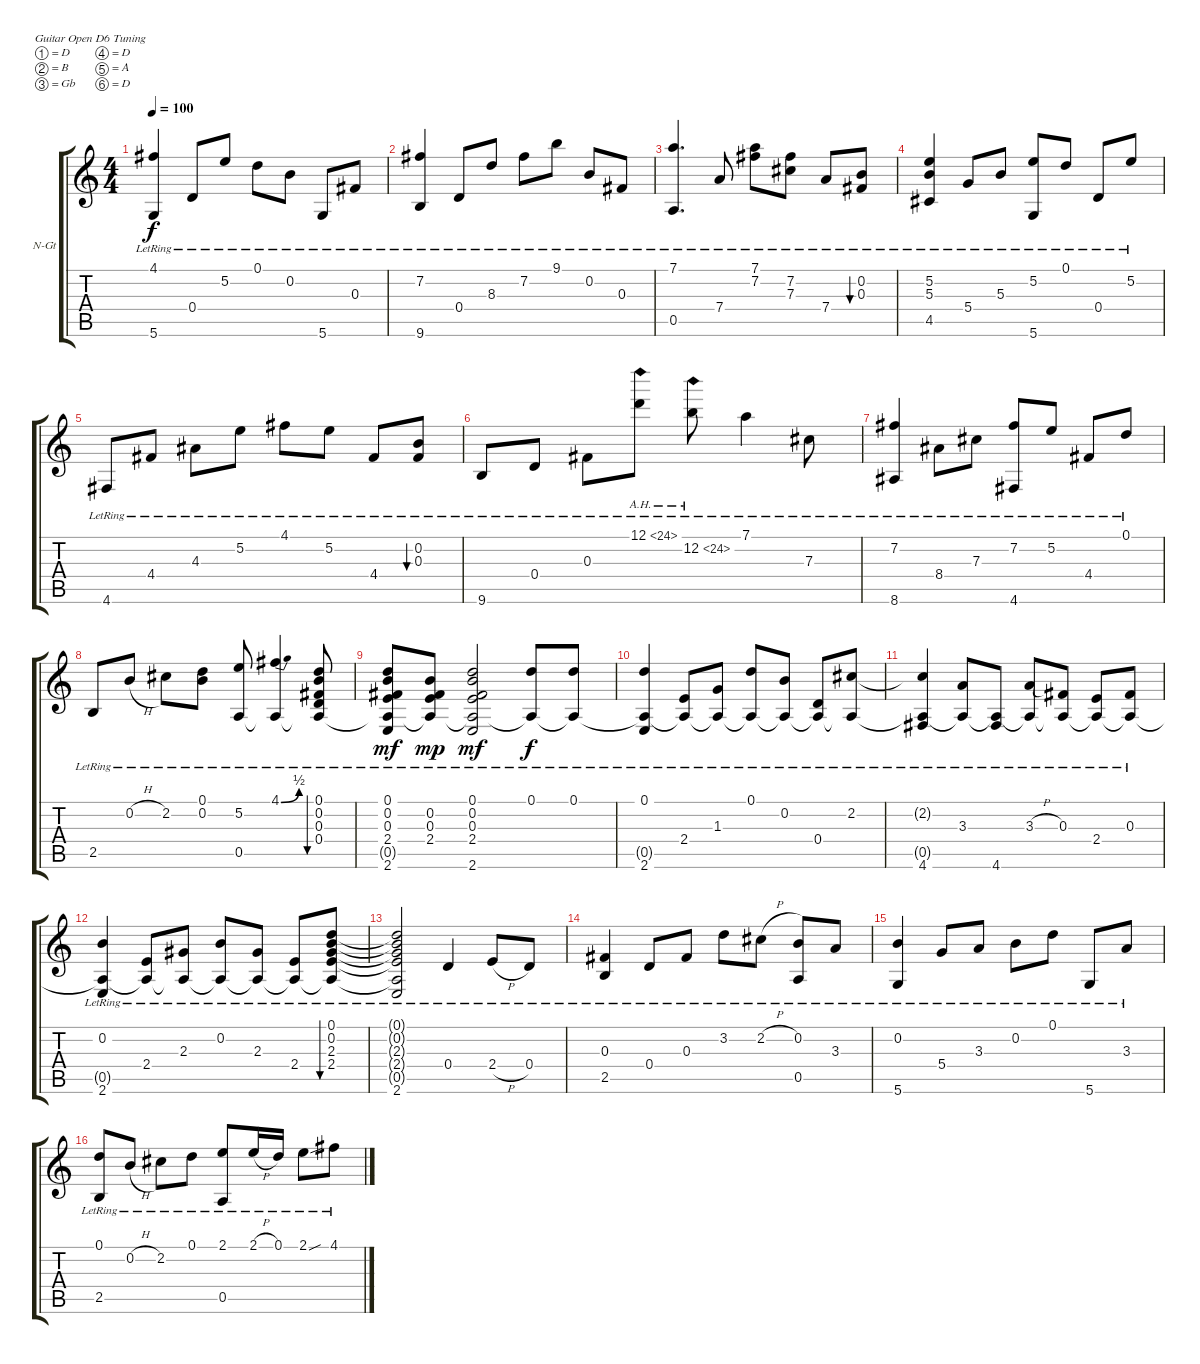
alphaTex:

\bracketExtendMode groupsimilarinstruments
\firstSystemTrackNameOrientation horizontal
\otherSystemsTrackNameOrientation horizontal
\track ("Òô¹ì 1" "N-Gt") {instrument acousticguitarnylon}
\staff {score tabs}
\tuning (D4 B3 Gb3 D3 A2 D2)
\ts (4 4)
\tempo 100
\clef g2
\ks c
(4.1{lr t} 5.6{lr}).4{dy f} 0.4{lr}.8 5.2{lr}.8 0.1{lr}.8 0.2{lr}.8 5.6{lr}.8 0.3{lr}.8 |
(7.2{lr} 9.6{lr}).4 0.4{lr}.8 8.3{lr}.8 7.2{lr}.8 9.1{lr}.8 0.2{lr}.8 0.3{lr}.8 |
(7.1{lr} 0.5{lr}).4{d} 7.4{lr}.8 (7.1{lr} 7.2{lr}).8 (7.2{lr} 7.3{lr}).8 7.4{lr}.8 (0.2{lr} 0.3{lr}).8{bu 78} |
(5.2{lr} 5.3{lr} 4.5{lr}).4 5.4{lr}.8 5.3{lr}.8 (5.2{lr} 5.6{lr}).8 0.1{lr}.8 0.4{lr}.8 5.2{lr}.8 |
4.6{lr}.8 4.4{lr}.8 4.3{lr}.8 5.2{lr}.8 4.1{lr}.8 5.2{lr}.8 4.4{lr}.8 (0.2{lr} 0.3{lr}).8{bu 72} |
9.6{lr}.8 0.4{lr}.8 0.3{lr}.8 12.1{ah 12 lr}.8 12.2{ah 12 lr}.8 7.1{lr}.4 7.3{lr}.8 |
(7.2{lr} 8.6{lr}).4 8.4{lr}.8 7.3{lr}.8 (7.2 4.6{lr}).8 5.2{lr}.8 4.4{lr}.8 0.1{lr}.8 |
2.5{lr}.8 0.2{h lr}.8 2.2{lr}.8 (0.1{lr} 0.2{lr}).8 (5.2{lr} 0.5).8 (4.1{be (bend 0 0 60 2) lr} 0.5{t}).4 (0.1{lr} 0.2{lr} 0.3{lr} 0.4{lr} 0.5{t}).8{bu 214} |
(0.1{lr} 0.2{lr} 0.3{lr} 2.4{lr} 2.6{lr} 0.5{t}).8{dy mf} (0.2{lr} 0.3{lr} 2.4{lr} 0.5{t}).8{dy mp} (0.1{lr} 0.2{lr} 0.3{lr} 2.4{lr} 2.6{lr} 0.5{t}).2{dy mf} (0.1{lr} 0.5{t}).8{dy f} (0.1{lr} 0.5{t}).8 |
(0.1{lr} 2.6{lr} 0.5{t}).4 (2.4{lr} 0.5{t}).8 (1.3{lr} 0.5{t}).8 (0.1{lr} 0.5{t}).8 (0.2{lr} 0.5{t}).8 (0.4{lr} 0.5{t}).8 (2.2{lr} 0.5{t}).8 |
(2.2{lr t} 4.6{lr} 0.5{t}).4 (3.3{lr} 0.5{t}).8 (4.6{lr} 0.5{t}).8 (3.3{h lr} 0.5{t}).8 (0.3{lr} 0.5{t}).8 (2.4{lr} 0.5{t}).8 (0.3{lr} 0.5{t}).8 |
(0.2{lr} 2.6{lr} 0.5{t}).4 (2.4{lr} 0.5{t}).8 (2.3{lr} 0.5{t}).8 (0.2{lr} 0.5{t}).8 (2.3{lr} 0.5{t}).8 (2.4{lr} 0.5{t}).8 (0.1{lr} 0.2{lr} 2.3{lr} 2.4{lr} 0.5{t}).8{bu 175} |
(0.1{lr t} 0.2{lr t} 2.3{lr t} 2.4{lr t} 0.5{t} 2.6{lr}).2 0.4{lr}.4 2.4{h lr}.8 0.4{lr}.8 |
(0.3{lr} 2.5{lr}).4 0.4{lr}.8 0.3{lr}.8 3.2{lr}.8 2.2{h lr}.8 (0.2{lr} 0.5{lr}).8 3.3{lr}.8 |
(0.2{lr} 5.6{lr}).4 5.4{lr}.8 3.3{lr}.8 0.2{lr}.8 0.1{lr}.8 5.6{lr}.8 3.3{lr}.8 |
(0.1{lr} 2.5{lr}).8 0.2{h lr}.8 2.2{lr}.8 0.1{lr}.8 (2.1{lr} 0.5{lr}).8 2.1{h lr}.16 0.1{lr}.16 2.1{sou lr}.8 4.1{lr}.8
